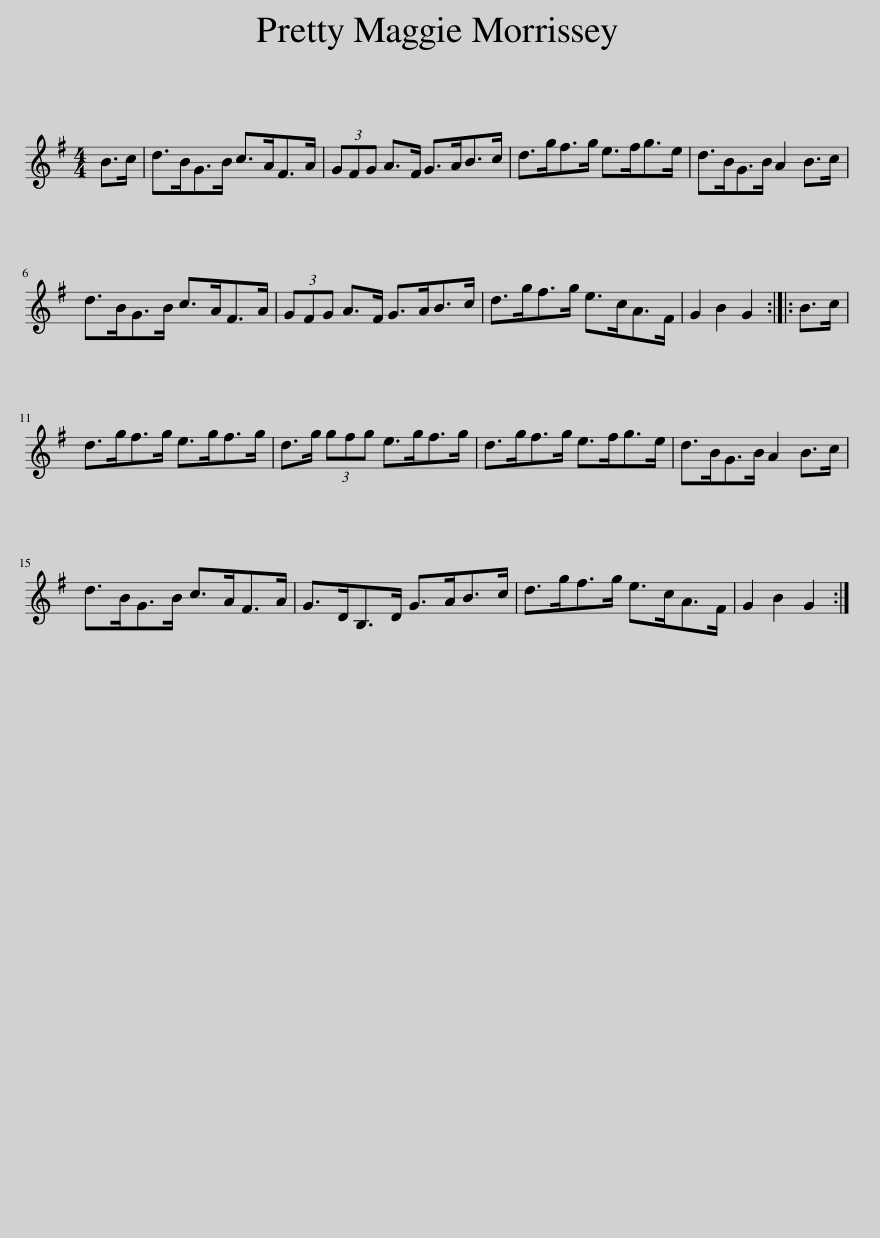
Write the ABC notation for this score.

X:1
L:1/8
M:4/4
I:linebreak $
K:G
V:1 treble
V:1
 B>c | d>BG>B c>AF>A | (3GFG A>F G>AB>c | d>gf>g e>fg>e | d>BG>B A2 B>c |$ %5
 d>BG>B c>AF>A | (3GFG A>F G>AB>c | d>gf>g e>cA>F | G2 B2 G2 :: B>c |$ %10
 d>gf>g e>gf>g | d>g (3gfg e>gf>g | d>gf>g e>fg>e | d>BG>B A2 B>c |$ d>BG>B c>AF>A | %15
 G>DB,>D G>AB>c | d>gf>g e>cA>F | G2 B2 G2 :| %18
